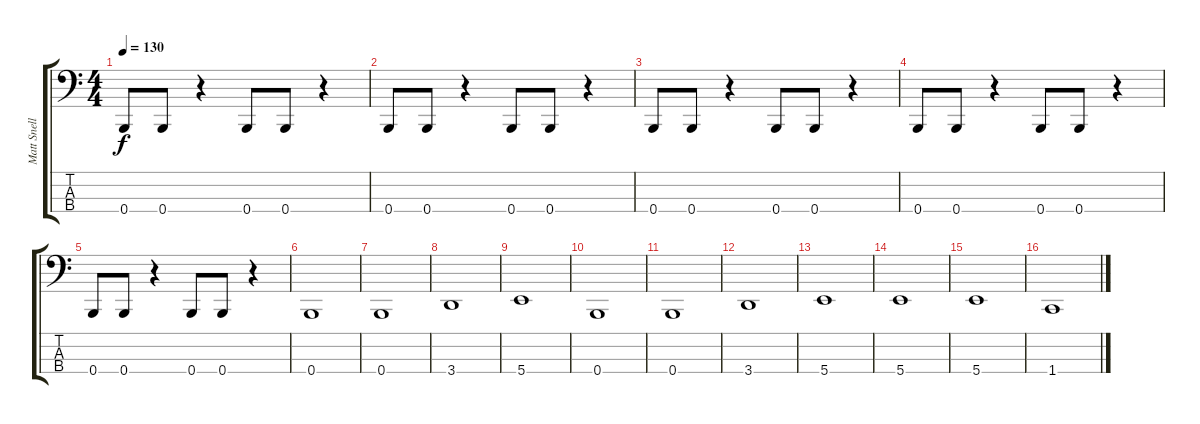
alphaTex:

\track ("Matt Snell" "Matt Snell") {instrument electricbassfinger}
\staff {score tabs}
\tuning (E2 B1 Gb1 B0) {hide}
\ts (4 4)
\tempo 130
\clef f4
\ks c
0.4.8{dy f} 0.4.8 r.4 0.4.8 0.4.8 r.4 |
0.4.8 0.4.8 r.4 0.4.8 0.4.8 r.4 |
0.4.8 0.4.8 r.4 0.4.8 0.4.8 r.4 |
0.4.8 0.4.8 r.4 0.4.8 0.4.8 r.4 |
0.4.8 0.4.8 r.4 0.4.8 0.4.8 r.4 |
0.4.1 |
0.4.1 |
3.4.1 |
5.4.1 |
0.4.1 |
0.4.1 |
3.4.1 |
5.4.1 |
5.4.1 |
5.4.1 |
1.4.1
